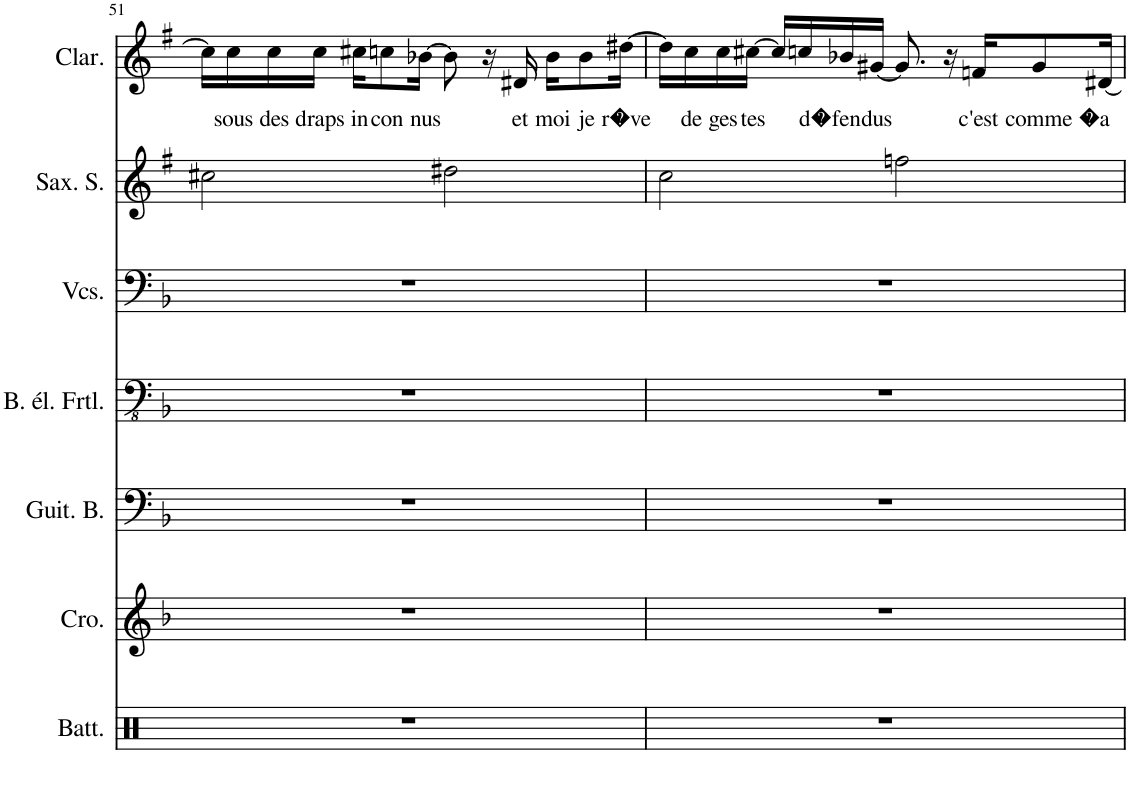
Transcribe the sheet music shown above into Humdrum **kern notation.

**kern	**kern	**kern	**kern	**kern	**kern	**kern	**text
*part7	*part6	*part5	*part4	*part3	*part2	*part1	*part1
*staff7	*staff6	*staff5	*staff4	*staff3	*staff2	*staff1	*staff1
*I"Batterie	*I"Crotales	*I"Guitare Basse	*I"Basse électrique fretless	*I"Violoncelles	*I"Saxophone Soprano	*I"Clarinette	*
*I'Batt.	*I'Cro.	*I'Guit. B.	*I'B. él. Frtl.	*I'Vcs.	*I'Sax. S.	*I'Clar.	*
!!LO:PB:g=z
*clefX	*clefG2	*clefF4	*clefFv4	*clefF4	*clefG2	*clefG2	*
*	*Trd-14c-24	*Trd7c12	*	*	*Trd1c2	*Trd1c2	*
*k[]	*k[b-]	*k[b-]	*k[b-]	*k[b-]	*k[f#]	*k[f#]	*
*M4/4	*M4/4	*M4/4	*M4/4	*M4/4	*M4/4	*M4/4	*
=51	=51	=51	=51	=51	=51	=51	=51
1r	1r	1r	1r	1r	2cc#X\	16cc\LL]	.
!	!	!	!	!	!	!	!LO:LY:b
.	.	.	.	.	.	16cc\	sous
!	!	!	!	!	!	!	!LO:LY:b
.	.	.	.	.	.	16cc\	des
!	!	!	!	!	!	!	!LO:LY:b
.	.	.	.	.	.	16cc\JJ	draps
!	!	!	!	!	!	!	!LO:LY:b
.	.	.	.	.	.	16cc#X\KL	in
!	!	!	!	!	!	!	!LO:LY:b
.	.	.	.	.	.	8ccn\	con
!	!	!	!	!	!	!	!LO:LY:b
.	.	.	.	.	.	[16b-X\Jk	nus
.	.	.	.	.	2dd#X\	8b-\]	.
.	.	.	.	.	.	16r	.
!	!	!	!	!	!	!	!LO:LY:b
.	.	.	.	.	.	16d#X/	et
!	!	!	!	!	!	!	!LO:LY:b
.	.	.	.	.	.	16b-\KL	moi
!	!	!	!	!	!	!	!LO:LY:b
.	.	.	.	.	.	8b-\	je
!	!	!	!	!	!	!	!LO:LY:b
.	.	.	.	.	.	[16dd#X\Jk	r�ve
=52	=52	=52	=52	=52	=52	=52	=52
1r	1r	1r	1r	1r	2cc\	16dd#\LL]	.
!	!	!	!	!	!	!	!LO:LY:b
.	.	.	.	.	.	16cc\	de
!	!	!	!	!	!	!	!LO:LY:b
.	.	.	.	.	.	16cc\	ges
!	!	!	!	!	!	!	!LO:LY:b
.	.	.	.	.	.	[16cc#X\JJ	tes
.	.	.	.	.	.	16cc#/LL]	.
!	!	!	!	!	!	!	!LO:LY:b
.	.	.	.	.	.	16ccn/	d�
!	!	!	!	!	!	!	!LO:LY:b
.	.	.	.	.	.	16b-X/	fen
!	!	!	!	!	!	!	!LO:LY:b
.	.	.	.	.	.	[16g#X/JJ	dus
.	.	.	.	.	2ffn\	8.g#/]	.
.	.	.	.	.	.	16r	.
!	!	!	!	!	!	!	!LO:LY:b
.	.	.	.	.	.	16fn/KL	c'est
!	!	!	!	!	!	!	!LO:LY:b
.	.	.	.	.	.	8g#/	comme
!	!	!	!	!	!	!	!LO:LY:b
.	.	.	.	.	.	[16d#X/Jk	�a
=	=	=	=	=	=	=	=
*-	*-	*-	*-	*-	*-	*-	*-
